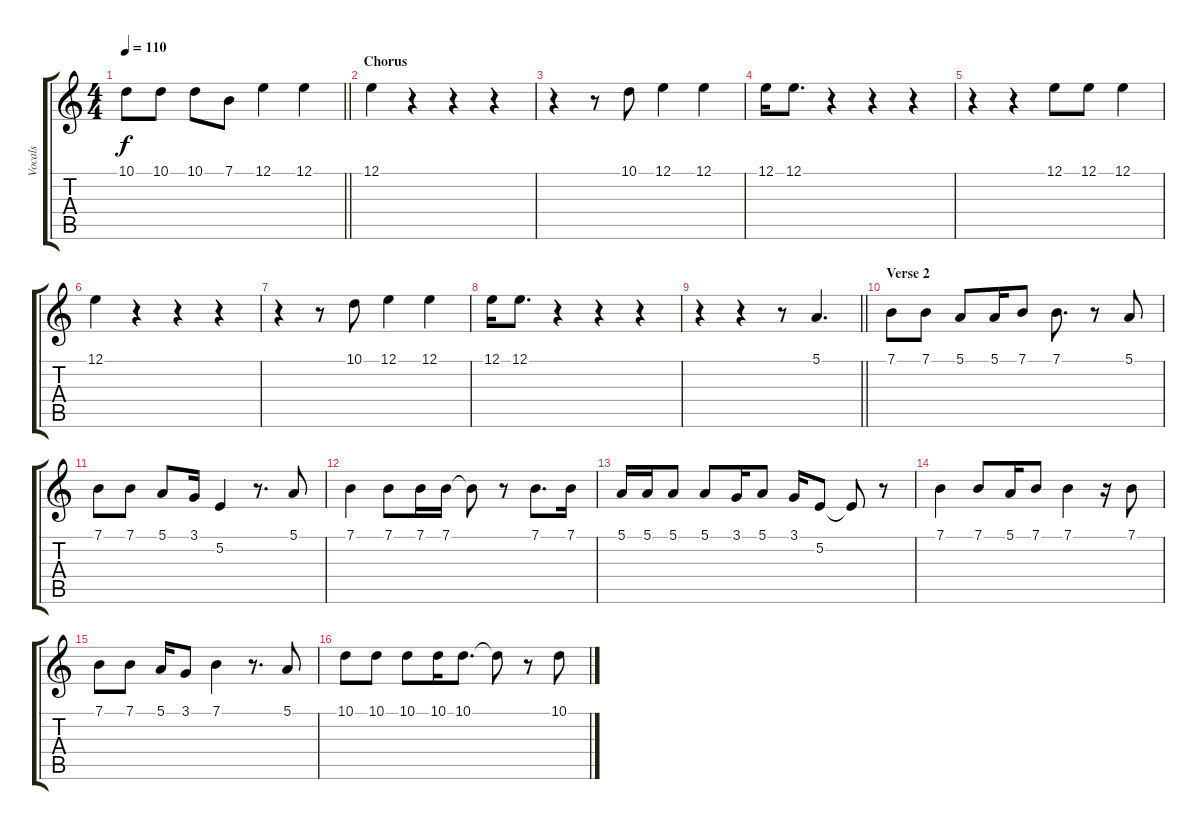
\track ("Vocals" "Vocals") {instrument altosax}
\staff {score tabs}
\tuning (E4 B3 G3 D3 A2 E2) {hide}
\ts (4 4)
\tempo 110
\clef g2
\barLineRight lightlight
\ks c
10.1.8{dy f} 10.1.8 10.1.8 7.1.8 12.1.4 12.1.4 |
\section ("" "Chorus")
12.1.4 r.4 r.4 r.4 |
r.4 r.8 10.1.8 12.1.4 12.1.4 |
12.1.16 12.1.8{d} r.4 r.4 r.4 |
r.4 r.4 12.1.8 12.1.8 12.1.4 |
12.1.4 r.4 r.4 r.4 |
r.4 r.8 10.1.8 12.1.4 12.1.4 |
12.1.16 12.1.8{d} r.4 r.4 r.4 |
\barLineRight lightlight
r.4 r.4 r.8 5.1.4{d} |
\section ("" "Verse 2 ")
7.1.8 7.1.8 5.1.8 5.1.16 7.1.8 7.1.8{d} r.8 5.1.8 |
7.1.8 7.1.8 5.1.8 3.1.16 5.2.4 r.8{d} 5.1.8 |
7.1.4 7.1.8 7.1.16 7.1.16 7.1{t}.8 r.8 7.1.8{d} 7.1.16 |
5.1.16 5.1.16 5.1.8 5.1.8 3.1.16 5.1.8 3.1.16 5.2.8 5.2{t}.8 r.8 |
7.1.4 7.1.8 5.1.16 7.1.8 7.1.4 r.16 7.1.8 |
7.1.8 7.1.8 5.1.16 3.1.8 7.1.4 r.8{d} 5.1.8 |
10.1.8 10.1.8 10.1.8 10.1.16 10.1.8{d} 10.1{t}.8 r.8 10.1.8
